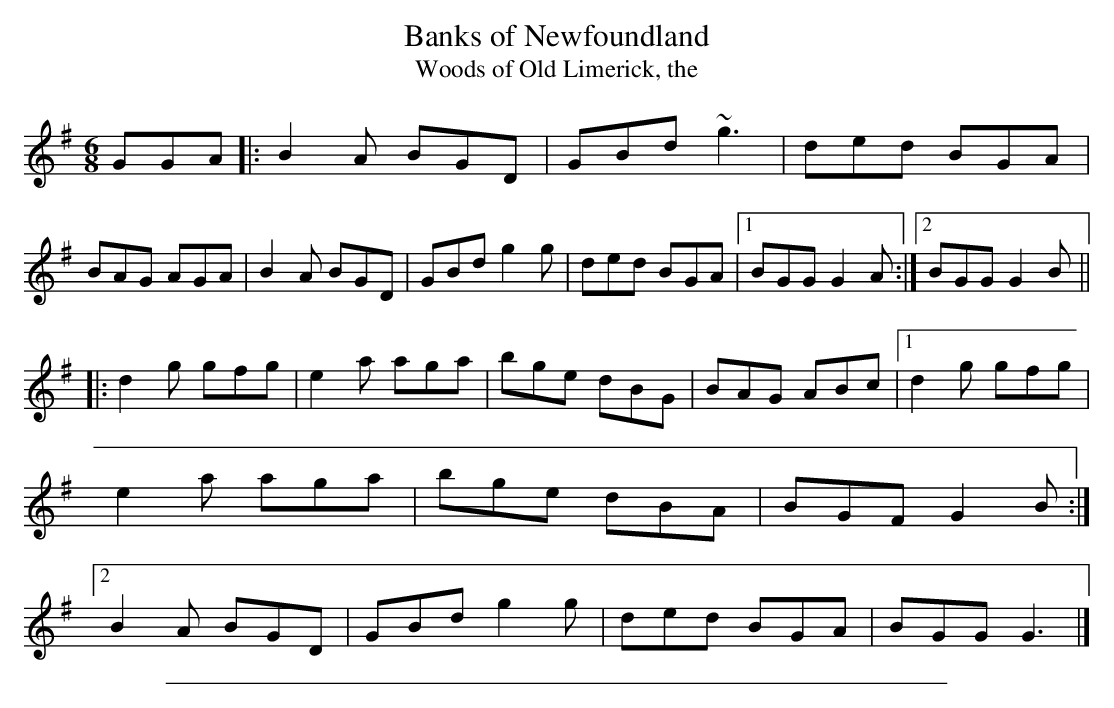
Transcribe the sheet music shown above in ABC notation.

X:1
T: Banks of Newfoundland
T: Woods of Old Limerick, the
M:6/8
L:1/8
K:G
GGA \
|: B2A BGD | GBd ~g3 | ded BGA | BAG AGA \
| B2A BGD | GBd g2g | ded BGA |1 BGG G2A :|2 BGG G2B ||
|: d2g gfg | e2a aga | bge dBG | BAG ABc \
|1 d2g gfg | e2a aga | bge dBA | BGF G2B \
:|2 B2A BGD | GBd g2g | ded BGA | BGG G3 |]
